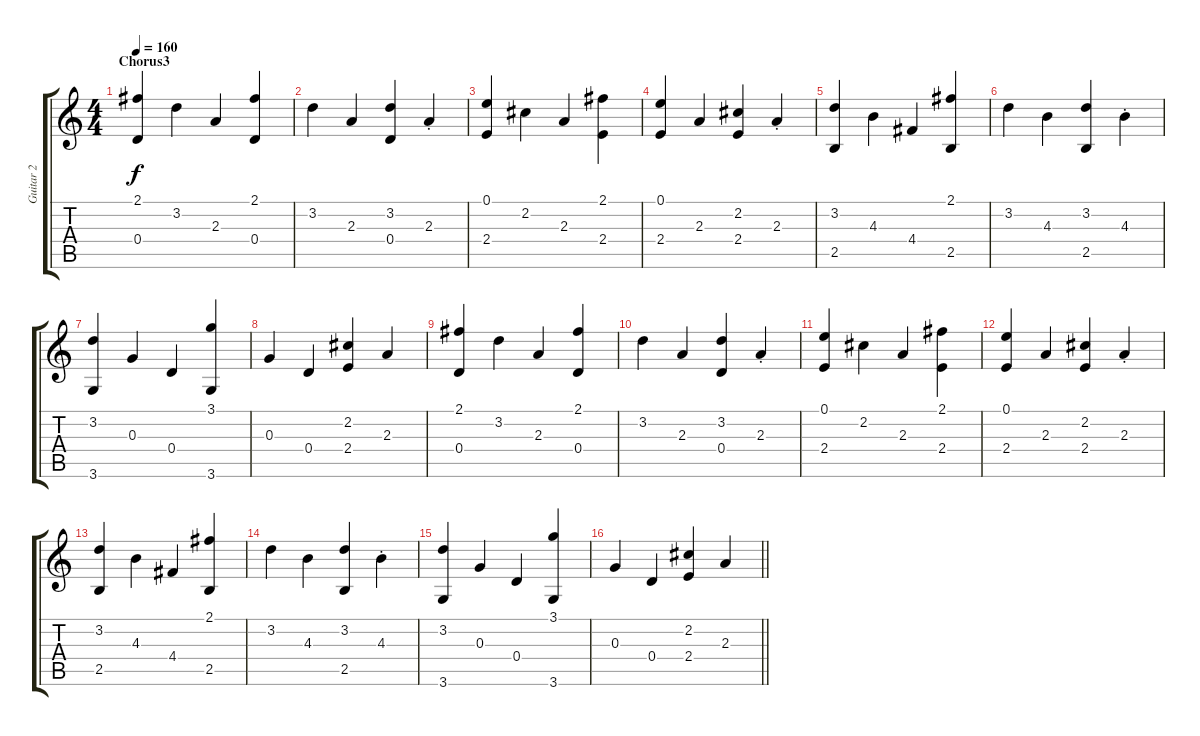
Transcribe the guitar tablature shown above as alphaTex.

\track ("Guitar 2" "Guitar 2") {instrument electricguitarjazz}
\staff {score tabs}
\tuning (E4 B3 G3 D3 A2 E2) {hide}
\ts (4 4)
\section ("" "Chorus3")
\tempo 160
\clef g2
\ks c
(2.1 0.4).4{dy f} 3.2.4 2.3.4 (2.1 0.4).4 |
3.2.4 2.3.4 (3.2 0.4).4 2.3{st}.4 |
(0.1 2.4).4 2.2.4 2.3.4 (2.1 2.4).4 |
(0.1 2.4).4 2.3.4 (2.2 2.4).4 2.3{st}.4 |
(3.2 2.5).4 4.3.4 4.4.4 (2.1 2.5).4 |
3.2.4 4.3.4 (3.2 2.5).4 4.3{st}.4 |
(3.2 3.6).4 0.3.4 0.4.4 (3.1 3.6).4 |
0.3.4 0.4.4 (2.2 2.4).4 2.3.4 |
(2.1 0.4).4 3.2.4 2.3.4 (2.1 0.4).4 |
3.2.4 2.3.4 (3.2 0.4).4 2.3{st}.4 |
(0.1 2.4).4 2.2.4 2.3.4 (2.1 2.4).4 |
(0.1 2.4).4 2.3.4 (2.2 2.4).4 2.3{st}.4 |
(3.2 2.5).4 4.3.4 4.4.4 (2.1 2.5).4 |
3.2.4 4.3.4 (3.2 2.5).4 4.3{st}.4 |
(3.2 3.6).4 0.3.4 0.4.4 (3.1 3.6).4 |
\barLineRight lightlight
0.3.4 0.4.4 (2.2 2.4).4 2.3.4
